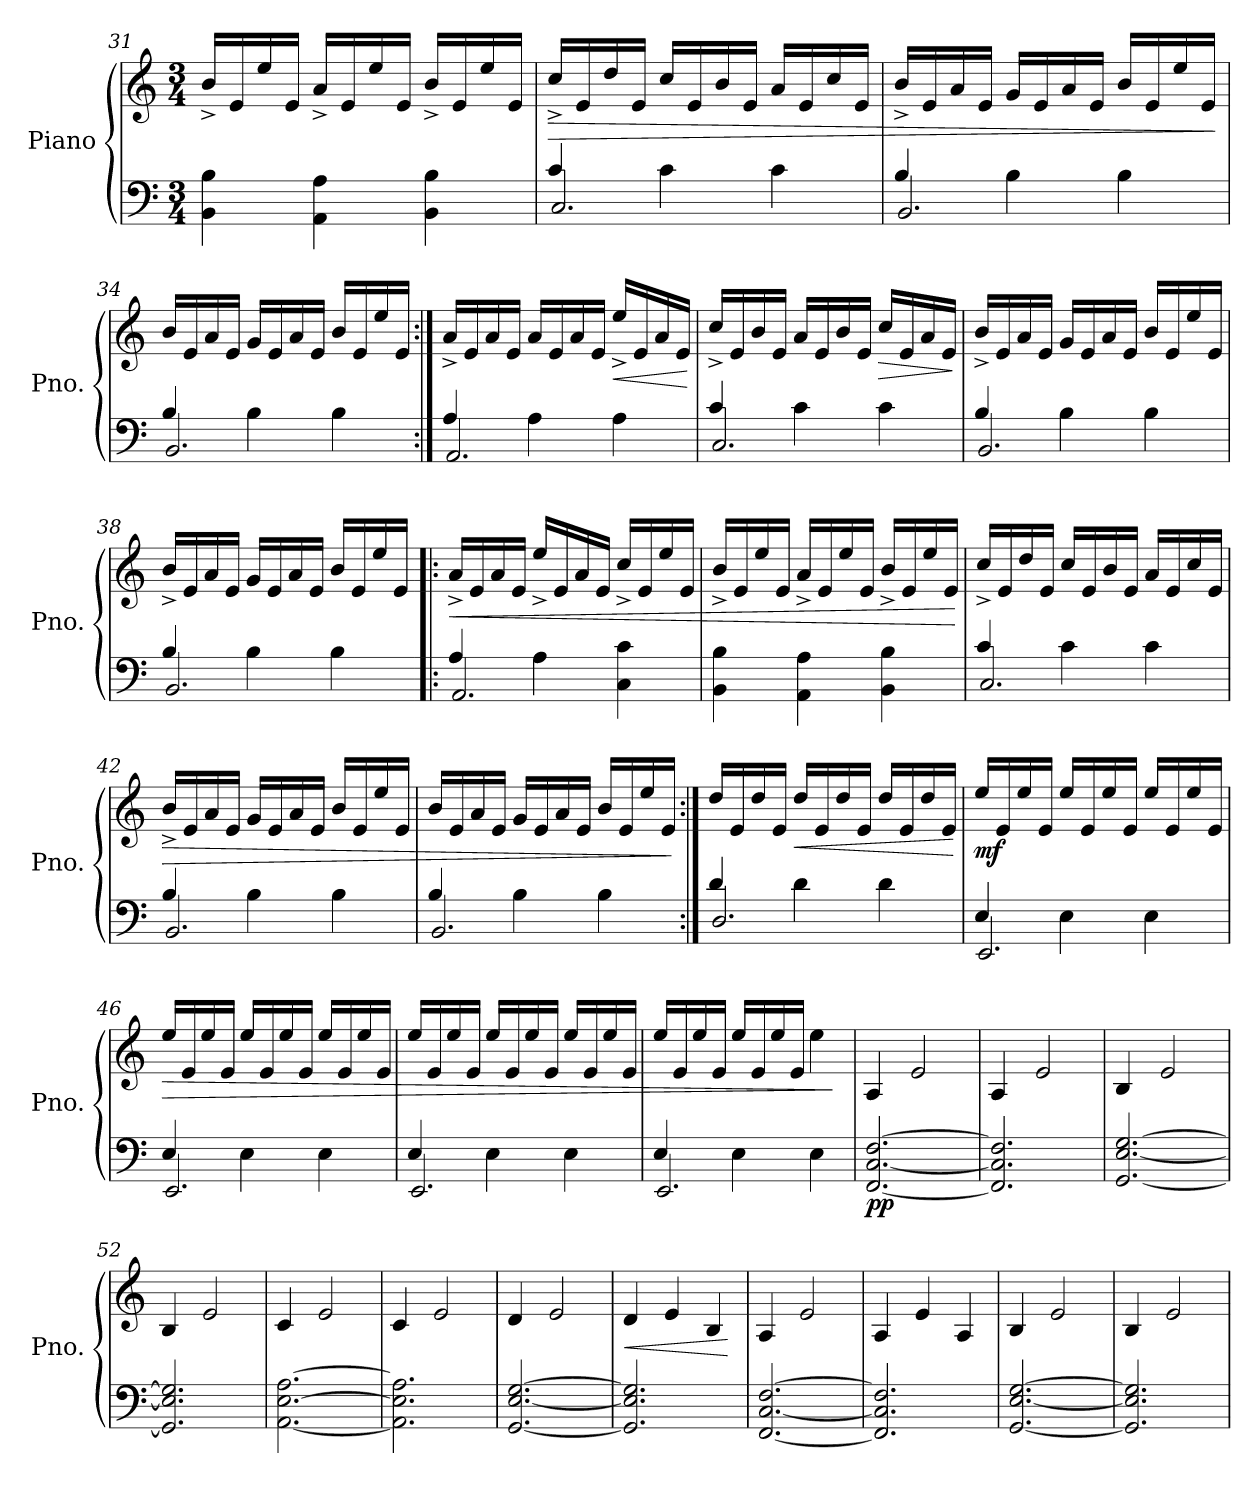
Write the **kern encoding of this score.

**kern	**kern	**dynam
*part1	*part1	*part1
*staff2	*staff1	*staff1/2
*I"Piano	*	*
*I'Pno.	*	*
*clefF4	*clefG2	*
*k[]	*k[]	*
*M3/4	*M3/4	*
=31	=31	=31
4BB\ 4B\	16b^/LL	.
.	16e/	.
.	16ee/	.
.	16e/JJ	.
4AA\ 4A\	16a^/LL	.
.	16e/	.
.	16ee/	.
.	16e/JJ	.
4BB\ 4B\	16b^/LL	.
.	16e/	.
.	16ee/	.
.	16e/JJ	.
!!LO:LB:g=z
=32	=32	=32
*^	*	*
!	!	!	!LO:HP:b
4c/	2.C/	16cc^/LL	>
.	.	16e/	.
.	.	16dd/	.
.	.	16e/JJ	.
4c\	.	16cc/LL	.
.	.	16e/	.
.	.	16b/	.
.	.	16e/JJ	.
4c\	.	16a/LL	.
.	.	16e/	.
.	.	16cc/	.
.	.	16e/JJ	.
=33	=33	=33	=33
4B/	2.BB/	16b^/LL	.
.	.	16e/	.
.	.	16a/	.
.	.	16e/JJ	.
4B\	.	16g/LL	.
.	.	16e/	.
.	.	16a/	.
.	.	16e/JJ	.
4B\	.	16b/LL	.
.	.	16e/	.
.	.	16ee/	.
.	.	16e/JJ	.
*v	*v	*	*
.	.	]
=34	=34	=34
*^	*	*
4B/	2.BB/	16b/LL	.
.	.	16e/	.
.	.	16a/	.
.	.	16e/JJ	.
4B\	.	16g/LL	.
.	.	16e/	.
.	.	16a/	.
.	.	16e/JJ	.
4B\	.	16b/LL	.
.	.	16e/	.
.	.	16ee/	.
.	.	16e/JJ	.
!!LO:PB:g=z
=35:|!	=35:|!	=35:|!	=35:|!
4A/	2.AA/	16a^/LL	.
.	.	16e/	.
.	.	16a/	.
.	.	16e/JJ	.
4A\	.	16a/LL	.
.	.	16e/	.
.	.	16a/	.
.	.	16e/JJ	.
!	!	!	!LO:HP:b
4A\	.	16ee^/LL	<
.	.	16e/	.
.	.	16a/	.
.	.	16e/JJ	.
*v	*v	*	*
.	.	[
=36	=36	=36
*^	*	*
4c/	2.C/	16cc^/LL	.
.	.	16e/	.
.	.	16b/	.
.	.	16e/JJ	.
4c\	.	16a/LL	.
.	.	16e/	.
.	.	16b/	.
.	.	16e/JJ	.
!	!	!	!LO:HP:b
4c\	.	16cc/LL	>
.	.	16e/	.
.	.	16a/	.
.	.	16e/JJ	.
*v	*v	*	*
.	.	]
=37	=37	=37
*^	*	*
4B/	2.BB/	16b^/LL	.
.	.	16e/	.
.	.	16a/	.
.	.	16e/JJ	.
4B\	.	16g/LL	.
.	.	16e/	.
.	.	16a/	.
.	.	16e/JJ	.
4B\	.	16b/LL	.
.	.	16e/	.
.	.	16ee/	.
.	.	16e/JJ	.
!!LO:LB:g=z
=38	=38	=38	=38
4B/	2.BB/	16b^/LL	.
.	.	16e/	.
.	.	16a/	.
.	.	16e/JJ	.
4B\	.	16g/LL	.
.	.	16e/	.
.	.	16a/	.
.	.	16e/JJ	.
4B\	.	16b/LL	.
.	.	16e/	.
.	.	16ee/	.
.	.	16e/JJ	.
=39!|:	=39!|:	=39!|:	=39!|:
!	!	!	!LO:HP:b
4A/	2.AA/	16a^/LL	<
.	.	16e/	.
.	.	16a/	.
.	.	16e/JJ	.
4A\	.	16ee^/LL	.
.	.	16e/	.
.	.	16a/	.
.	.	16e/JJ	.
4C\ 4c\	.	16cc^/LL	.
.	.	16e/	.
.	.	16ee/	.
.	.	16e/JJ	.
*v	*v	*	*
=40	=40	=40
4BB\ 4B\	16b^/LL	.
.	16e/	.
.	16ee/	.
.	16e/JJ	.
4AA\ 4A\	16a^/LL	.
.	16e/	.
.	16ee/	.
.	16e/JJ	.
4BB\ 4B\	16b^/LL	.
.	16e/	.
.	16ee/	.
.	16e/JJ	.
.	.	[
!!LO:LB:g=z
=41	=41	=41
*^	*	*
4c/	2.C/	16cc^/LL	.
.	.	16e/	.
.	.	16dd/	.
.	.	16e/JJ	.
4c\	.	16cc/LL	.
.	.	16e/	.
.	.	16b/	.
.	.	16e/JJ	.
4c\	.	16a/LL	.
.	.	16e/	.
.	.	16cc/	.
.	.	16e/JJ	.
=42	=42	=42	=42
!	!	!	!LO:HP:b
4B/	2.BB/	16b^/LL	>
.	.	16e/	.
.	.	16a/	.
.	.	16e/JJ	.
4B\	.	16g/LL	.
.	.	16e/	.
.	.	16a/	.
.	.	16e/JJ	.
4B\	.	16b/LL	.
.	.	16e/	.
.	.	16ee/	.
.	.	16e/JJ	.
=43	=43	=43	=43
4B/	2.BB/	16b/LL	.
.	.	16e/	.
.	.	16a/	.
.	.	16e/JJ	.
4B\	.	16g/LL	.
.	.	16e/	.
.	.	16a/	.
.	.	16e/JJ	.
4B\	.	16b/LL	.
.	.	16e/	.
.	.	16ee/	.
.	.	16e/JJ	.
*v	*v	*	*
.	.	]
!!LO:LB:g=z
=44:|!	=44:|!	=44:|!
*^	*	*
4d/	2.D/	16dd/LL	.
.	.	16e/	.
.	.	16dd/	.
.	.	16e/JJ	.
!	!	!	!LO:HP:b
4d\	.	16dd/LL	<
.	.	16e/	.
.	.	16dd/	.
.	.	16e/JJ	.
4d\	.	16dd/LL	.
.	.	16e/	.
.	.	16dd/	.
.	.	16e/JJ	.
*v	*v	*	*
.	.	[
=45	=45	=45
*^	*	*
!	!	!	!LO:DY:b
4E/	2.EE/	16ee/LL	mf
.	.	16e/	.
.	.	16ee/	.
.	.	16e/JJ	.
4E\	.	16ee/LL	.
.	.	16e/	.
.	.	16ee/	.
.	.	16e/JJ	.
4E\	.	16ee/LL	.
.	.	16e/	.
.	.	16ee/	.
.	.	16e/JJ	.
=46	=46	=46	=46
!	!	!	!LO:HP:b
4E/	2.EE/	16ee/LL	>
.	.	16e/	.
.	.	16ee/	.
.	.	16e/JJ	.
4E\	.	16ee/LL	.
.	.	16e/	.
.	.	16ee/	.
.	.	16e/JJ	.
4E\	.	16ee/LL	.
.	.	16e/	.
.	.	16ee/	.
.	.	16e/JJ	.
!!LO:LB:g=z
=47	=47	=47	=47
4E/	2.EE/	16ee/LL	.
.	.	16e/	.
.	.	16ee/	.
.	.	16e/JJ	.
4E\	.	16ee/LL	.
.	.	16e/	.
.	.	16ee/	.
.	.	16e/JJ	.
4E\	.	16ee/LL	.
.	.	16e/	.
.	.	16ee/	.
.	.	16e/JJ	.
=48	=48	=48	=48
*	*	*MM90	*
4E/	2.EE/	16ee/LL	.
.	.	16e/	.
*	*	*MM90	*
.	.	16ee/	.
.	.	16e/JJ	.
*	*	*MM90	*
4E\	.	16ee/LL	.
.	.	16e/	.
*	*	*MM90	*
.	.	16ee/	.
.	.	16e/JJ	.
*	*	*MM90	*
4E\	.	4ee\	.
*v	*v	*	*
.	.	]
=49	=49	=49
*	*MM90	*
!	!	!LO:DY:b=2
!	!	!LO:DY:n=1:b
[2.FF/ [2.C/ [2.F/	4A/	p p
.	2e/	.
=50	=50	=50
2.FF/] 2.C/] 2.F/]	4A/	.
.	2e/	.
=51	=51	=51
[2.GG/ [2.E/ [2.G/	4B/	.
.	2e/	.
=52	=52	=52
2.GG/] 2.E/] 2.G/]	4B/	.
.	2e/	.
!!LO:LB:g=z
=53	=53	=53
[2.AA\ [2.E\ [2.A\	4c/	.
.	2e/	.
=54	=54	=54
2.AA\] 2.E\] 2.A\]	4c/	.
.	2e/	.
=55	=55	=55
[2.GG/ [2.E/ [2.G/	4d/	.
.	2e/	.
=56	=56	=56
!	!	!LO:HP:b
2.GG/] 2.E/] 2.G/]	4d/	<
.	4e/	.
.	4B/	.
.	.	[
=57	=57	=57
[2.FF/ [2.C/ [2.F/	4A/	.
.	2e/	.
=58	=58	=58
2.FF/] 2.C/] 2.F/]	4A/	.
.	4e/	.
.	4A/	.
=59	=59	=59
[2.GG/ [2.E/ [2.G/	4B/	.
.	2e/	.
=60	=60	=60
2.GG/] 2.E/] 2.G/]	4B/	.
.	2e/	.
=	=	=
*-	*-	*-
